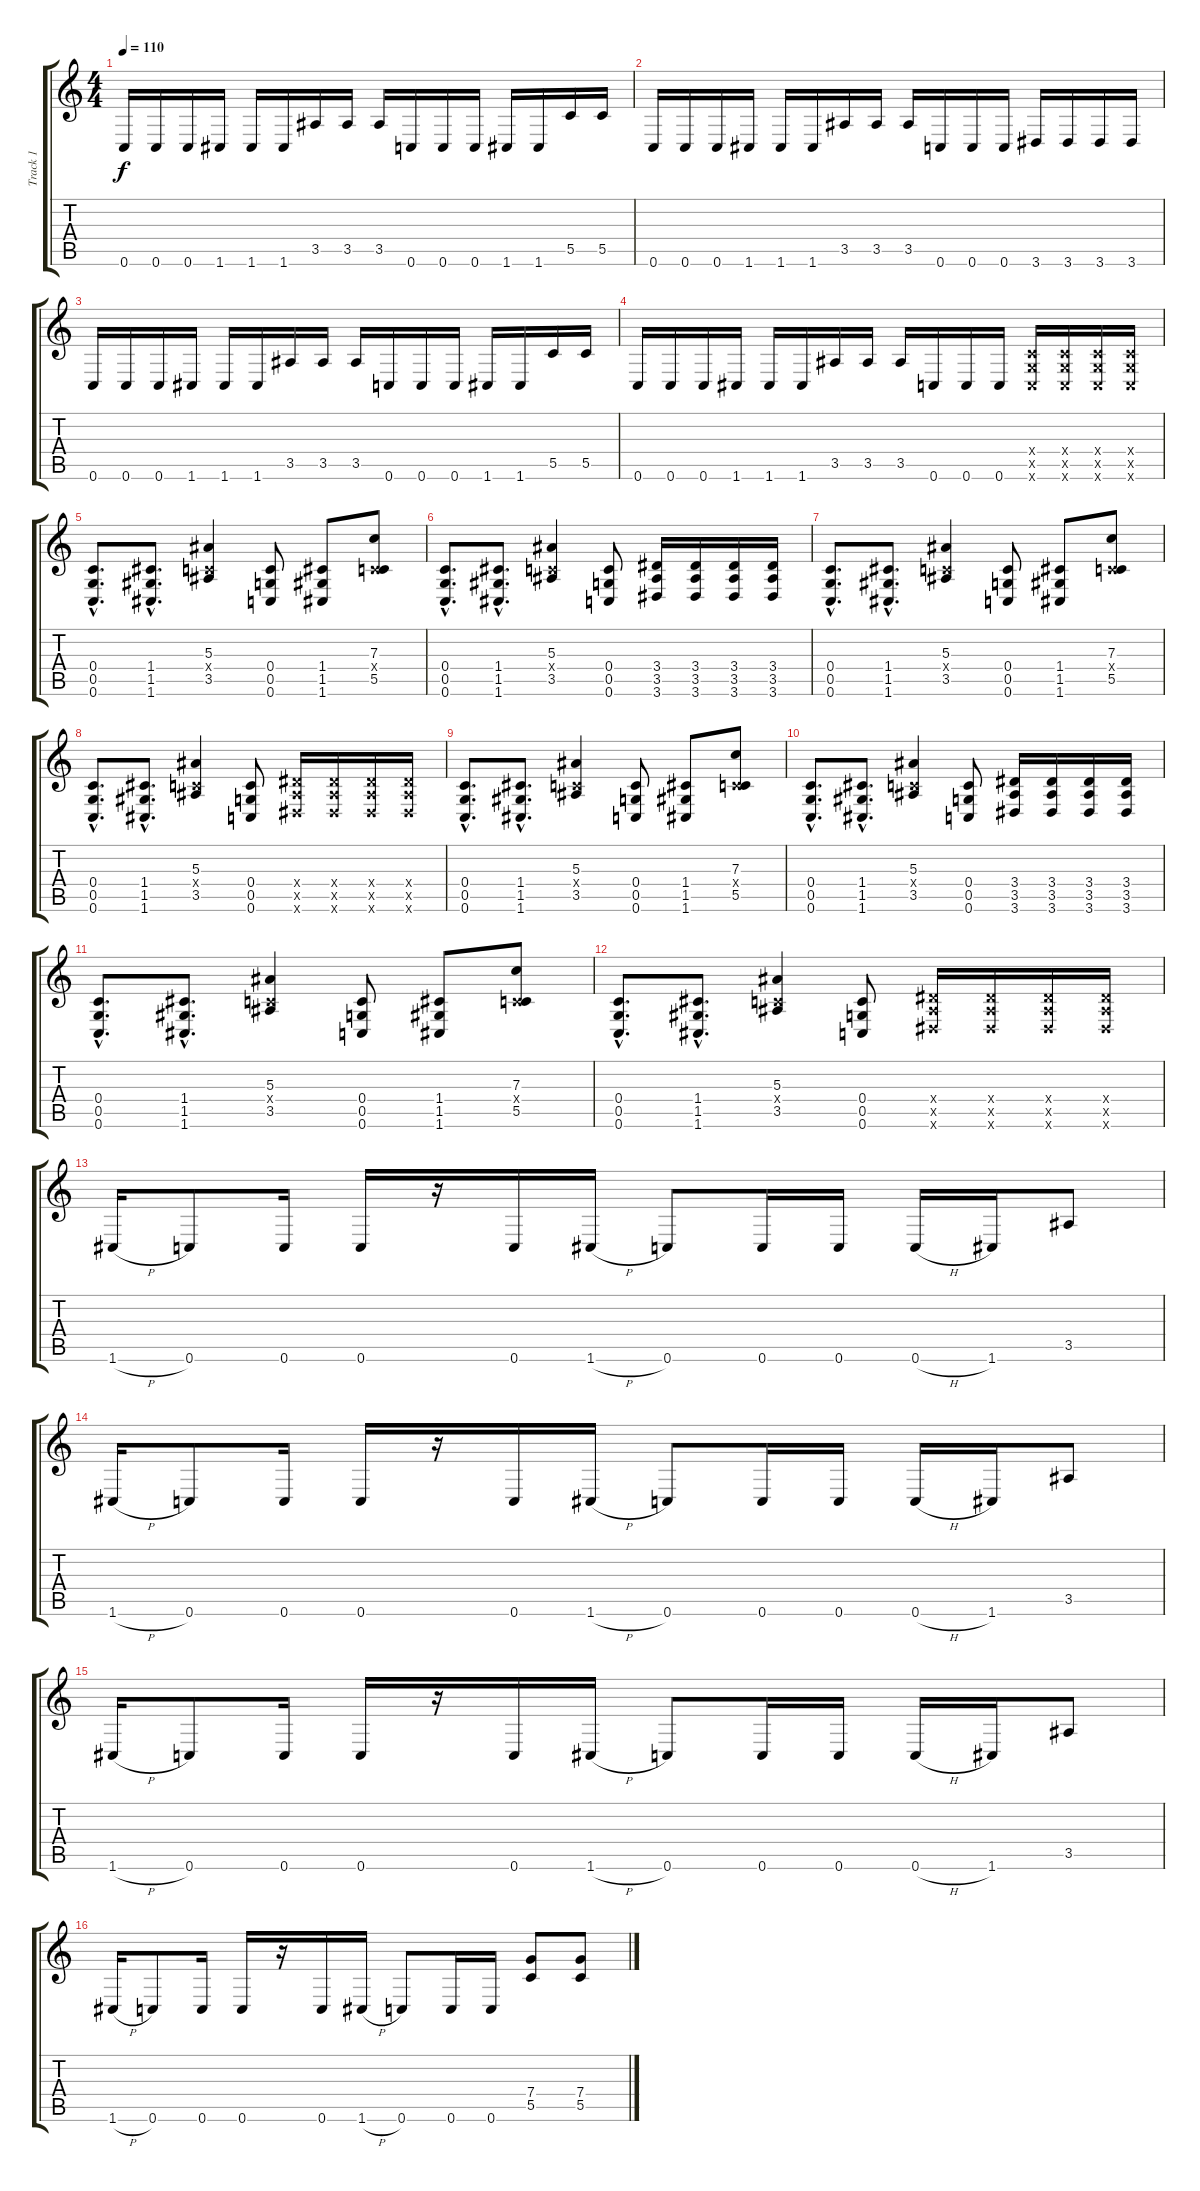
\track ("Track 1" "Track 1") {instrument distortionguitar}
\staff {score tabs}
\tuning (D4 A3 F3 C3 G2 C2) {hide}
\ts (4 4)
\tempo 110
\clef g2
\ks c
0.6.16{dy f instrument distortionguitar} 0.6.16 0.6.16 1.6.16 1.6.16 1.6.16 3.5.16 3.5.16 3.5.16 0.6.16 0.6.16 0.6.16 1.6.16 1.6.16 5.5.16 5.5.16 |
0.6.16 0.6.16 0.6.16 1.6.16 1.6.16 1.6.16 3.5.16 3.5.16 3.5.16 0.6.16 0.6.16 0.6.16 3.6.16 3.6.16 3.6.16 3.6.16 |
0.6.16 0.6.16 0.6.16 1.6.16 1.6.16 1.6.16 3.5.16 3.5.16 3.5.16 0.6.16 0.6.16 0.6.16 1.6.16 1.6.16 5.5.16 5.5.16 |
0.6.16 0.6.16 0.6.16 1.6.16 1.6.16 1.6.16 3.5.16 3.5.16 3.5.16 0.6.16 0.6.16 0.6.16 (0.4{x} 0.5{x} 0.6{x}).16 (0.4{x} 0.5{x} 0.6{x}).16 (0.4{x} 0.5{x} 0.6{x}).16 (0.4{x} 0.5{x} 0.6{x}).16 |
(0.4{hac} 0.5{hac} 0.6{hac}).8{d} (1.4{hac} 1.5{hac} 1.6{hac}).8{d} (5.3 0.4{x} 3.5).4 (0.4 0.5 0.6).8 (1.4 1.5 1.6).8 (7.3 0.4{x} 5.5).8 |
(0.4{hac} 0.5{hac} 0.6{hac}).8{d} (1.4{hac} 1.5{hac} 1.6{hac}).8{d} (5.3 0.4{x} 3.5).4 (0.4 0.5 0.6).8 (3.4 3.5 3.6).16 (3.4 3.5 3.6).16 (3.4 3.5 3.6).16 (3.4 3.5 3.6).16 |
(0.4{hac} 0.5{hac} 0.6{hac}).8{d} (1.4{hac} 1.5{hac} 1.6{hac}).8{d} (5.3 0.4{x} 3.5).4 (0.4 0.5 0.6).8 (1.4 1.5 1.6).8 (7.3 0.4{x} 5.5).8 |
(0.4{hac} 0.5{hac} 0.6{hac}).8{d} (1.4{hac} 1.5{hac} 1.6{hac}).8{d} (5.3 0.4{x} 3.5).4 (0.4 0.5 0.6).8 (3.4{x} 3.5{x} 3.6{x}).16 (3.4{x} 3.5{x} 3.6{x}).16 (3.4{x} 3.5{x} 3.6{x}).16 (3.4{x} 3.5{x} 3.6{x}).16 |
(0.4{hac} 0.5{hac} 0.6{hac}).8{d} (1.4{hac} 1.5{hac} 1.6{hac}).8{d} (5.3 0.4{x} 3.5).4 (0.4 0.5 0.6).8 (1.4 1.5 1.6).8 (7.3 0.4{x} 5.5).8 |
(0.4{hac} 0.5{hac} 0.6{hac}).8{d} (1.4{hac} 1.5{hac} 1.6{hac}).8{d} (5.3 0.4{x} 3.5).4 (0.4 0.5 0.6).8 (3.4 3.5 3.6).16 (3.4 3.5 3.6).16 (3.4 3.5 3.6).16 (3.4 3.5 3.6).16 |
(0.4{hac} 0.5{hac} 0.6{hac}).8{d} (1.4{hac} 1.5{hac} 1.6{hac}).8{d} (5.3 0.4{x} 3.5).4 (0.4 0.5 0.6).8 (1.4 1.5 1.6).8 (7.3 0.4{x} 5.5).8 |
(0.4{hac} 0.5{hac} 0.6{hac}).8{d} (1.4{hac} 1.5{hac} 1.6{hac}).8{d} (5.3 0.4{x} 3.5).4 (0.4 0.5 0.6).8 (3.4{x} 3.5{x} 3.6{x}).16 (3.4{x} 3.5{x} 3.6{x}).16 (3.4{x} 3.5{x} 3.6{x}).16 (3.4{x} 3.5{x} 3.6{x}).16 |
1.6{h}.16 0.6.8 0.6.16 0.6.16 r.16 0.6.16 1.6{h}.16 0.6.8 0.6.16 0.6.16 0.6{h}.16 1.6.16 3.5.8 |
1.6{h}.16 0.6.8 0.6.16 0.6.16 r.16 0.6.16 1.6{h}.16 0.6.8 0.6.16 0.6.16 0.6{h}.16 1.6.16 3.5.8 |
1.6{h}.16 0.6.8 0.6.16 0.6.16 r.16 0.6.16 1.6{h}.16 0.6.8 0.6.16 0.6.16 0.6{h}.16 1.6.16 3.5.8 |
1.6{h}.16 0.6.8 0.6.16 0.6.16 r.16 0.6.16 1.6{h}.16 0.6.8 0.6.16 0.6.16 (7.4 5.5).8 (7.4 5.5).8
